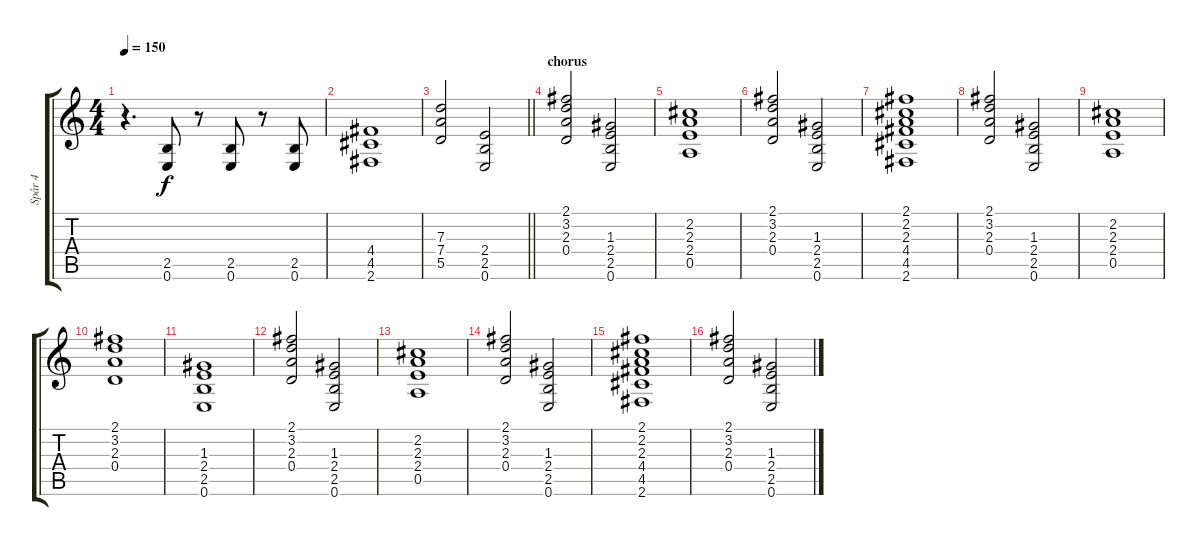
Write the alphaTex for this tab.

\track ("Spår 4" "Spår 4") {instrument overdrivenguitar}
\staff {score tabs}
\tuning (E4 B3 G3 D3 A2 E2) {hide}
\ts (4 4)
\tempo 150
\clef g2
\ks c
r.4{d dy f} (2.5 0.6).8 r.8 (2.5 0.6).8 r.8 (2.5 0.6).8 |
(4.4 4.5 2.6).1 |
\barLineRight lightlight
(7.3 7.4 5.5).2 (2.4 2.5 0.6).2 |
\section ("" "chorus")
(2.1 3.2 2.3 0.4).2 (1.3 2.4 2.5 0.6).2 |
(2.2 2.3 2.4 0.5).1 |
(2.1 3.2 2.3 0.4).2 (1.3 2.4 2.5 0.6).2 |
(2.1 2.2 2.3 4.4 4.5 2.6).1 |
(2.1 3.2 2.3 0.4).2 (1.3 2.4 2.5 0.6).2 |
(2.2 2.3 2.4 0.5).1 |
(2.1 3.2 2.3 0.4).1 |
(1.3 2.4 2.5 0.6).1 |
(2.1 3.2 2.3 0.4).2 (1.3 2.4 2.5 0.6).2 |
(2.2 2.3 2.4 0.5).1 |
(2.1 3.2 2.3 0.4).2 (1.3 2.4 2.5 0.6).2 |
(2.1 2.2 2.3 4.4 4.5 2.6).1 |
(2.1 3.2 2.3 0.4).2 (1.3 2.4 2.5 0.6).2
